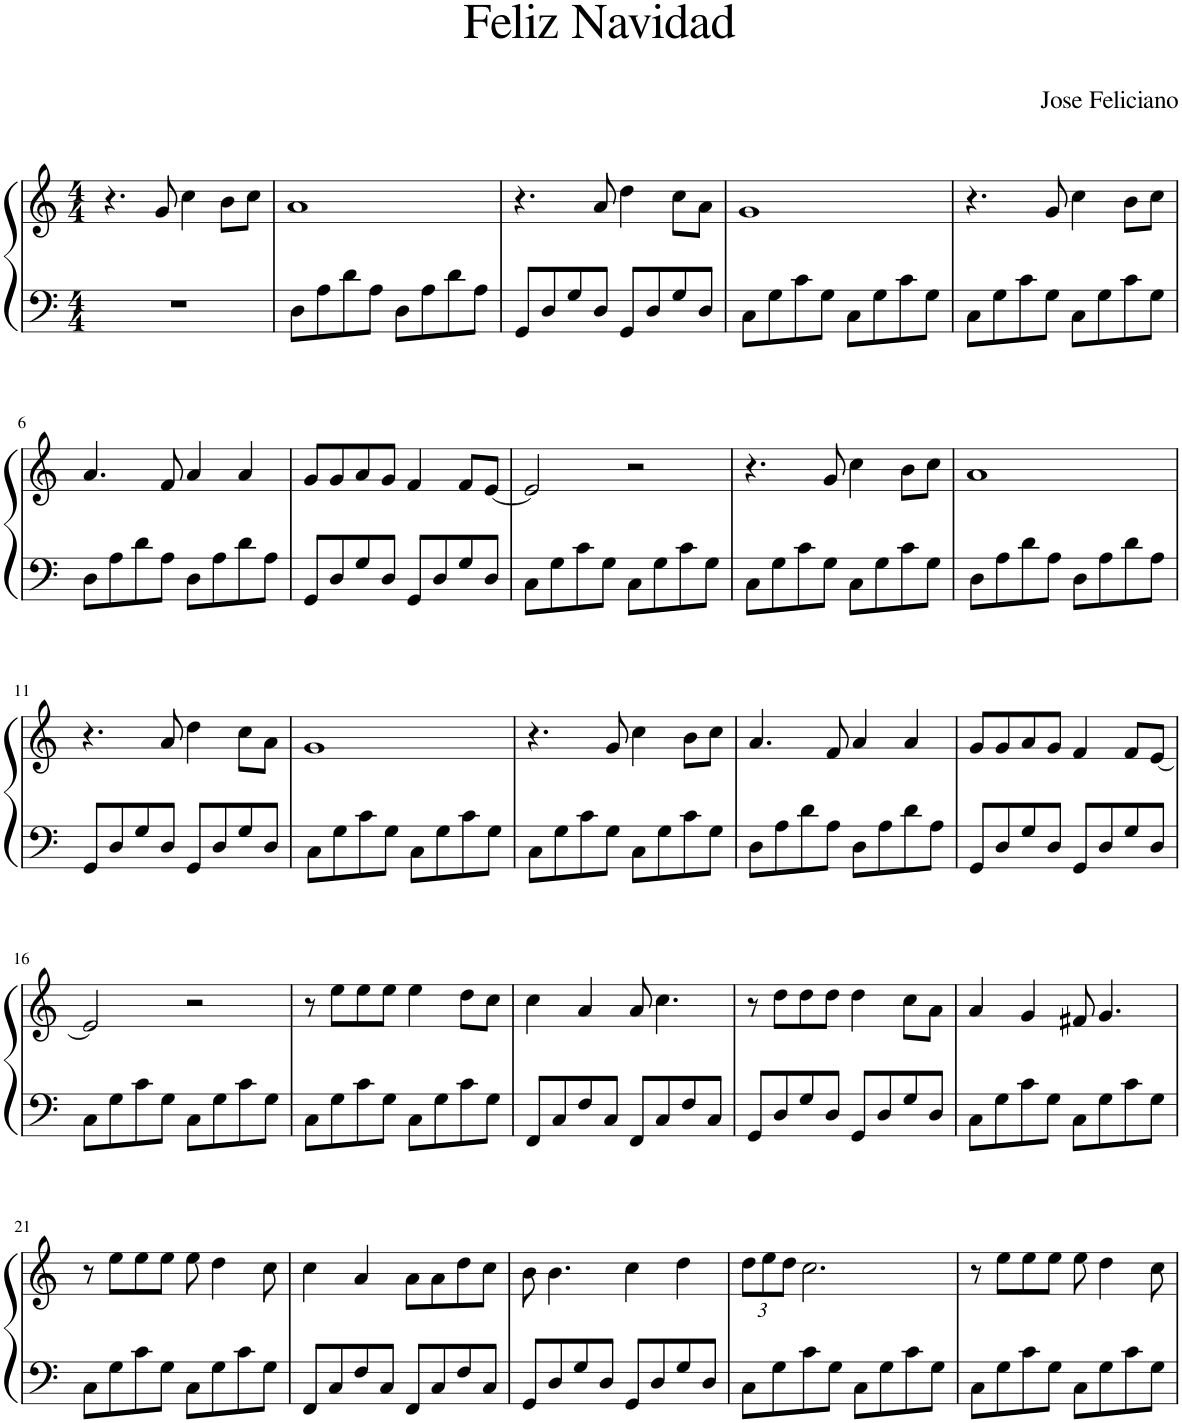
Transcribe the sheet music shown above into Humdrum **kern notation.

**kern	**kern
*part1	*part1
*staff2	*staff1
*I"Piano	*
*I'Pno.	*
*clefF4	*clefG2
*k[]	*k[]
*M4/4	*M4/4
=1	=1
1r	4.r
.	8g/
.	4cc\
.	8b\L
.	8cc\J
=2	=2
8D\L	1a
8A\	.
8d\	.
8A\J	.
8D\L	.
8A\	.
8d\	.
8A\J	.
=3	=3
8GG/L	4.r
8D/	.
8G/	.
8D/J	8a/
8GG/L	4dd\
8D/	.
8G/	8cc\L
8D/J	8a\J
=4	=4
8C\L	1g
8G\	.
8c\	.
8G\J	.
8C\L	.
8G\	.
8c\	.
8G\J	.
=5	=5
8C\L	4.r
8G\	.
8c\	.
8G\J	8g/
8C\L	4cc\
8G\	.
8c\	8b\L
8G\J	8cc\J
!!LO:LB:g=z
=6	=6
8D\L	4.a/
8A\	.
8d\	.
8A\J	8f/
8D\L	4a/
8A\	.
8d\	4a/
8A\J	.
=7	=7
8GG/L	8g/L
8D/	8g/
8G/	8a/
8D/J	8g/J
8GG/L	4f/
8D/	.
8G/	8f/L
8D/J	[8e/J
=8	=8
8C\L	2e/]
8G\	.
8c\	.
8G\J	.
8C\L	2r
8G\	.
8c\	.
8G\J	.
=9	=9
8C\L	4.r
8G\	.
8c\	.
8G\J	8g/
8C\L	4cc\
8G\	.
8c\	8b\L
8G\J	8cc\J
=10	=10
8D\L	1a
8A\	.
8d\	.
8A\J	.
8D\L	.
8A\	.
8d\	.
8A\J	.
!!LO:LB:g=z
=11	=11
8GG/L	4.r
8D/	.
8G/	.
8D/J	8a/
8GG/L	4dd\
8D/	.
8G/	8cc\L
8D/J	8a\J
=12	=12
8C\L	1g
8G\	.
8c\	.
8G\J	.
8C\L	.
8G\	.
8c\	.
8G\J	.
=13	=13
8C\L	4.r
8G\	.
8c\	.
8G\J	8g/
8C\L	4cc\
8G\	.
8c\	8b\L
8G\J	8cc\J
=14	=14
8D\L	4.a/
8A\	.
8d\	.
8A\J	8f/
8D\L	4a/
8A\	.
8d\	4a/
8A\J	.
=15	=15
8GG/L	8g/L
8D/	8g/
8G/	8a/
8D/J	8g/J
8GG/L	4f/
8D/	.
8G/	8f/L
8D/J	[8e/J
!!LO:LB:g=z
=16	=16
8C\L	2e/]
8G\	.
8c\	.
8G\J	.
8C\L	2r
8G\	.
8c\	.
8G\J	.
=17	=17
8C\L	8r
8G\	8ee\L
8c\	8ee\
8G\J	8ee\J
8C\L	4ee\
8G\	.
8c\	8dd\L
8G\J	8cc\J
=18	=18
8FF/L	4cc\
8C/	.
8F/	4a/
8C/J	.
8FF/L	8a/
8C/	4.cc\
8F/	.
8C/J	.
=19	=19
8GG/L	8r
8D/	8dd\L
8G/	8dd\
8D/J	8dd\J
8GG/L	4dd\
8D/	.
8G/	8cc\L
8D/J	8a\J
=20	=20
8C\L	4a/
8G\	.
8c\	4g/
8G\J	.
8C\L	8f#X/
8G\	4.g/
8c\	.
8G\J	.
!!LO:LB:g=z
=21	=21
8C\L	8r
8G\	8ee\L
8c\	8ee\
8G\J	8ee\J
8C\L	8ee\
8G\	4dd\
8c\	.
8G\J	8cc\
=22	=22
8FF/L	4cc\
8C/	.
8F/	4a/
8C/J	.
8FF/L	8a\L
8C/	8a\
8F/	8dd\
8C/J	8cc\J
=23	=23
8GG/L	8b\
8D/	4.b\
8G/	.
8D/J	.
8GG/L	4cc\
8D/	.
8G/	4dd\
8D/J	.
=24	=24
*	*Xbrackettup
8C\L	12dd\L
.	12ee\
8G\	.
.	12dd\J
8c\	2.cc\
8G\J	.
8C\L	.
8G\	.
8c\	.
8G\J	.
=25	=25
8C\L	8r
8G\	8ee\L
8c\	8ee\
8G\J	8ee\J
8C\L	8ee\
8G\	4dd\
8c\	.
8G\J	8cc\
=	=
*-	*-
